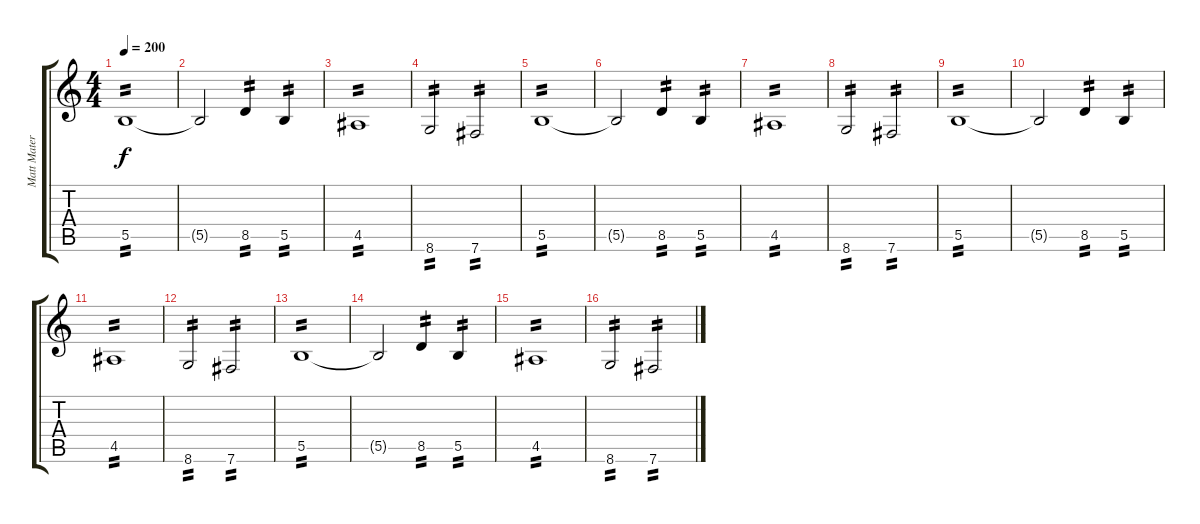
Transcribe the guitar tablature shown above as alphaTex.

\track ("Matt Matera (Guitar R)" "Matt Mater") {instrument overdrivenguitar}
\staff {score tabs}
\tuning (Db4 Ab3 E3 B2 Gb2 B1) {hide}
\ts (4 4)
\tempo 200
\clef g2
\ks c
5.5.1{tp 2 dy f} |
5.5{t}.2 8.5.4{tp 2} 5.5.4{tp 2} |
4.5.1{tp 2} |
8.6.2{tp 2} 7.6.2{tp 2} |
5.5.1{tp 2} |
5.5{t}.2 8.5.4{tp 2} 5.5.4{tp 2} |
4.5.1{tp 2} |
8.6.2{tp 2} 7.6.2{tp 2} |
5.5.1{tp 2} |
5.5{t}.2 8.5.4{tp 2} 5.5.4{tp 2} |
4.5.1{tp 2} |
8.6.2{tp 2} 7.6.2{tp 2} |
5.5.1{tp 2} |
5.5{t}.2 8.5.4{tp 2} 5.5.4{tp 2} |
4.5.1{tp 2} |
8.6.2{tp 2} 7.6.2{tp 2}
